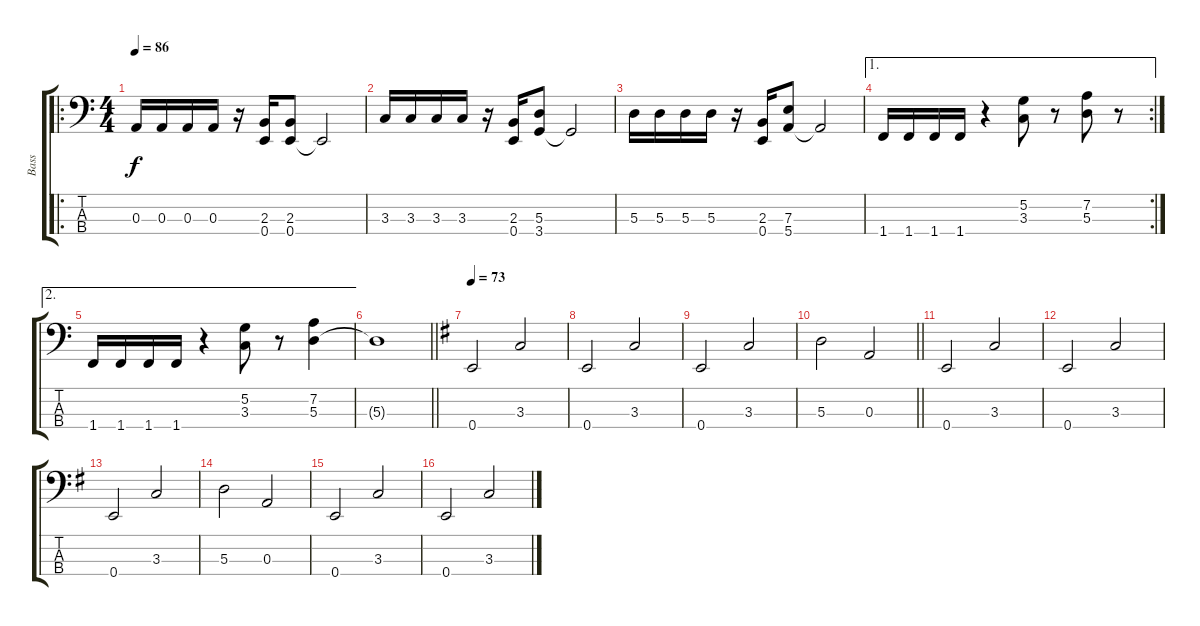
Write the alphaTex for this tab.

\track ("Bass" "Bass") {instrument electricbassfinger}
\staff {score tabs}
\tuning (G2 D2 A1 E1) {hide}
\ro
\ts (4 4)
\tempo 86
\clef f4
\ks c
0.3.16{dy f instrument electricbassfinger} 0.3.16 0.3.16 0.3.16 r.16 (2.3 0.4).16 (2.3 0.4).8 0.4{t}.2 |
3.3.16 3.3.16 3.3.16 3.3.16 r.16 (2.3 0.4).16 (5.3 3.4).8 3.4{t}.2 |
5.3.16 5.3.16 5.3.16 5.3.16 r.16 (2.3 0.4).16 (7.3 5.4).8 5.4{t}.2 |
\ae 1
\rc 2
1.4.16 1.4.16 1.4.16 1.4.16 r.4 (5.2 3.3).8 r.8 (7.2 5.3).8 r.8 |
\ae 2
1.4.16 1.4.16 1.4.16 1.4.16 r.4 (5.2 3.3).8 r.8 (7.2 5.3).4 |
\barLineRight lightlight
5.3{t}.1 |
\tempo 73
\ks g
0.4.2 3.3.2 |
0.4.2 3.3.2 |
0.4.2 3.3.2 |
\barLineRight lightlight
5.3.2 0.3.2 |
0.4.2 3.3.2 |
0.4.2 3.3.2 |
0.4.2 3.3.2 |
5.3.2 0.3.2 |
0.4.2 3.3.2 |
0.4.2 3.3.2
